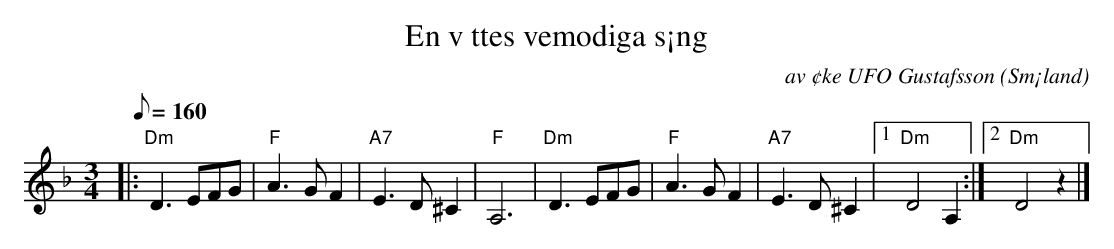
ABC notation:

X:1
T:En v ttes vemodiga s¡ng
C:av ¢ke UFO Gustafsson
O:Sm¡land
M:3/4
L:1/8
Q:160
K:F
|: "Dm"D3 EFG | "F"A3 G F2 | "A7"E3 D ^C2 | "F"A,6 | "Dm"D3 EFG | "F"A3 G F2 | "A7"E3 D ^C2 |1 "Dm"D4 A,2 :|2 "Dm"D4 z2 |]
